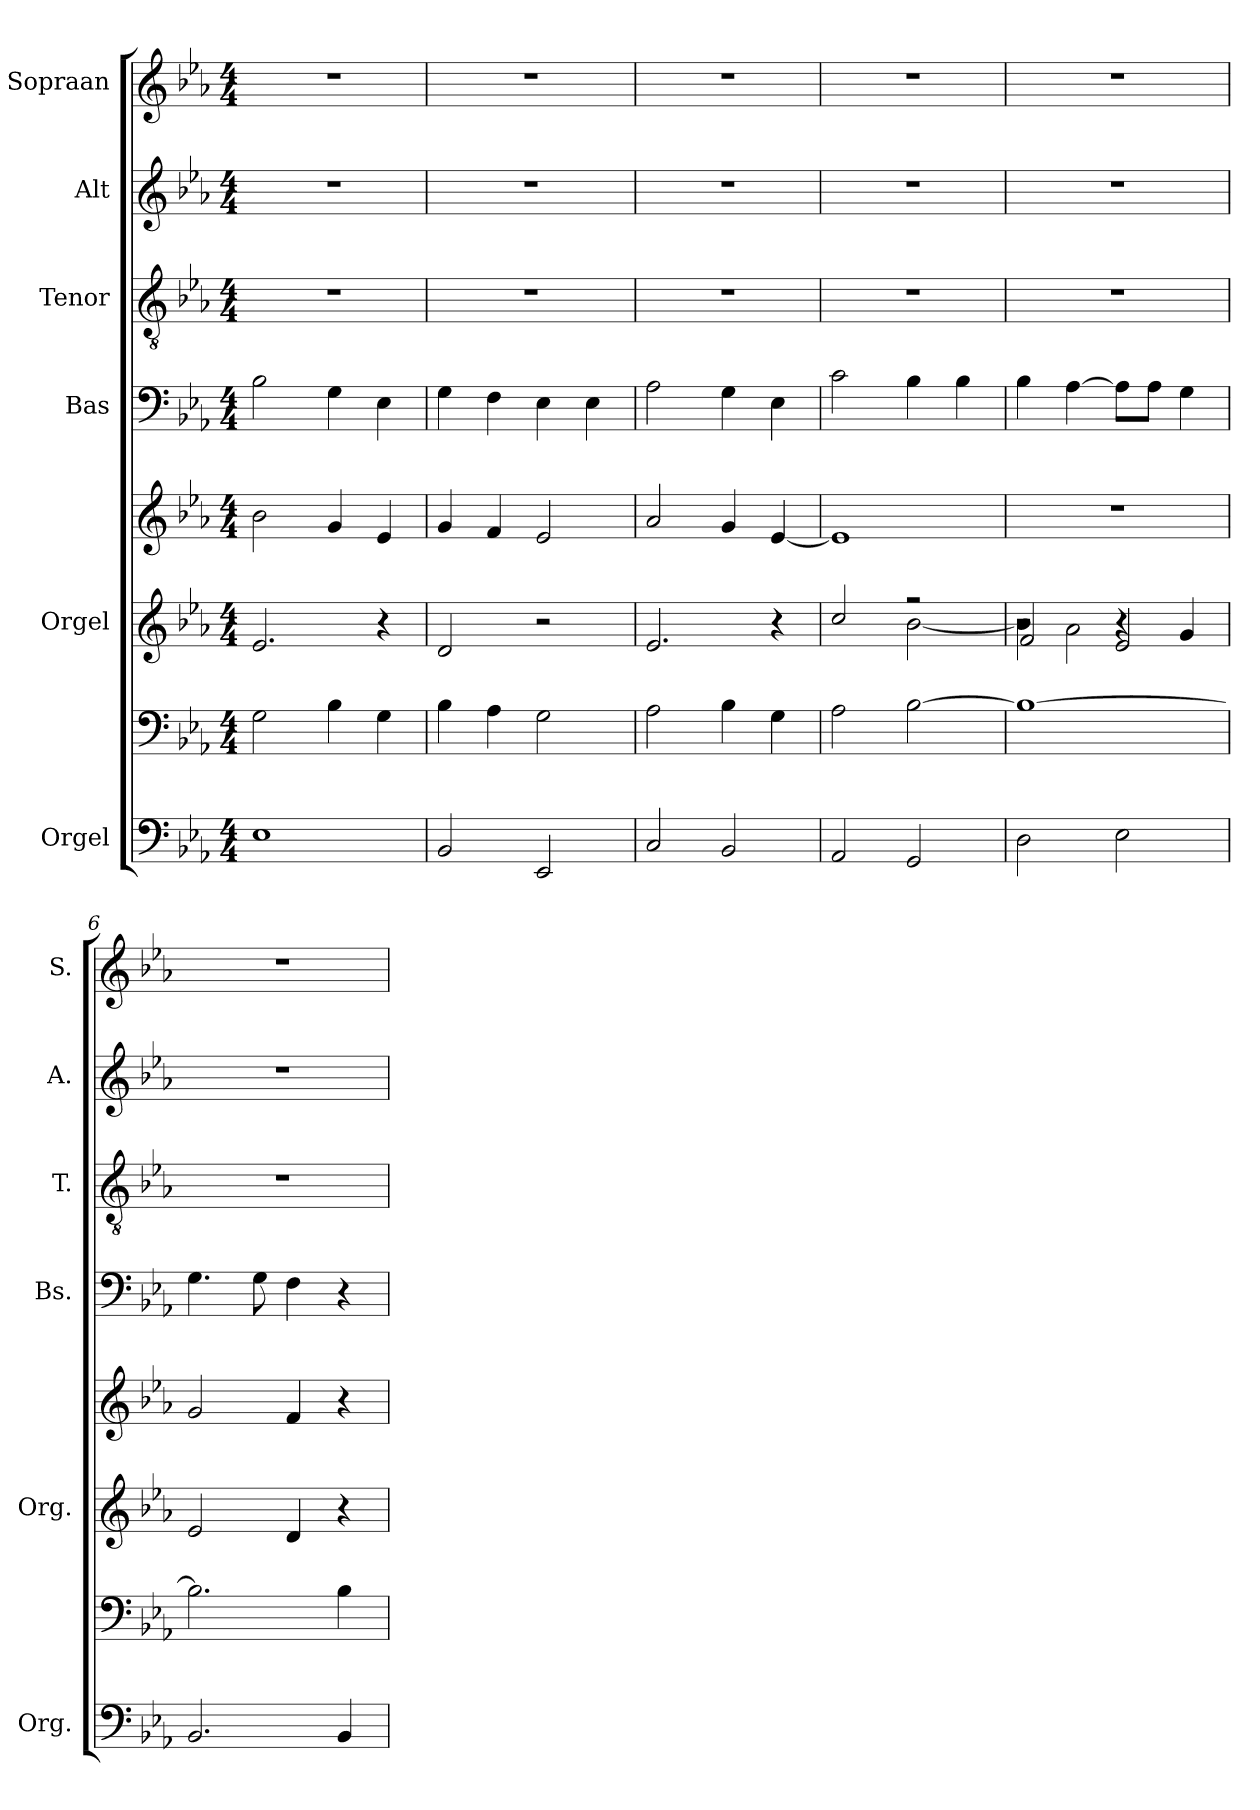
**kern	**kern	**kern	**kern	**kern	**kern	**kern	**kern
*part6	*part6	*part5	*part5	*part4	*part3	*part2	*part1
*staff8	*staff7	*staff6	*staff5	*staff4	*staff3	*staff2	*staff1
*I"Orgel	*	*I"Orgel	*	*I"Bas	*I"Tenor	*I"Alt	*I"Sopraan
*I'Org.	*	*I'Org.	*	*I'Bs.	*I'T.	*I'A.	*I'S.
*clefF4	*clefF4	*clefG2	*clefG2	*clefF4	*clefGv2	*clefG2	*clefG2
*k[b-e-a-]	*k[b-e-a-]	*k[b-e-a-]	*k[b-e-a-]	*k[b-e-a-]	*k[b-e-a-]	*k[b-e-a-]	*k[b-e-a-]
*M4/4	*M4/4	*M4/4	*M4/4	*M4/4	*M4/4	*M4/4	*M4/4
*MM100	*MM100	*MM100	*MM100	*MM100	*MM100	*MM100	*MM100
=1	=1	=1	=1	=1	=1	=1	=1
1E-	2G\	2.e-/	2b-\	2B-\	1r	1r	1r
.	4B-\	.	4g/	4G\	.	.	.
.	4G\	4r	4e-/	4E-\	.	.	.
=2	=2	=2	=2	=2	=2	=2	=2
2BB-/	4B-\	2d/	4g/	4G\	1r	1r	1r
.	4A-\	.	4f/	4F\	.	.	.
2EE-/	2G\	2r	2e-/	4E-\	.	.	.
.	.	.	.	4E-\	.	.	.
=3	=3	=3	=3	=3	=3	=3	=3
2C/	2A-\	2.e-/	2a-/	2A-\	1r	1r	1r
2BB-/	4B-\	.	4g/	4G\	.	.	.
.	4G\	4r	[4e-/	4E-\	.	.	.
=4	=4	=4	=4	=4	=4	=4	=4
*	*	*^	*	*	*	*	*
2AA-/	2A-\	2cc/	2ryy	1e-]	2c\	1r	1r	1r
2GG/	[2B-\	2r	[2b-\	.	4B-\	.	.	.
.	.	.	.	.	4B-\	.	.	.
=5	=5	=5	=5	=5	=5	=5	=5	=5
*	*	*	*^	*	*	*	*	*
2D\	1B-_	2r	4b-\]	2f/	1r	4B-\	1r	1r	1r
.	.	.	2a-\	.	.	[4A-\	.	.	.
2E-\	.	4r	.	2e-/	.	8A-\L]	.	.	.
.	.	.	.	.	.	8A-\J	.	.	.
.	.	4g/	4ryy	.	.	4G\	.	.	.
*	*	*v	*v	*v	*	*	*	*	*
=6	=6	=6	=6	=6	=6	=6	=6
2.BB-/	2.B-\]	2e-/	2g/	4.G\	1r	1r	1r
.	.	.	.	8G\	.	.	.
.	.	4d/	4f/	4F\	.	.	.
4BB-/	4B-\	4r	4r	4r	.	.	.
=	=	=	=	=	=	=	=
*-	*-	*-	*-	*-	*-	*-	*-
